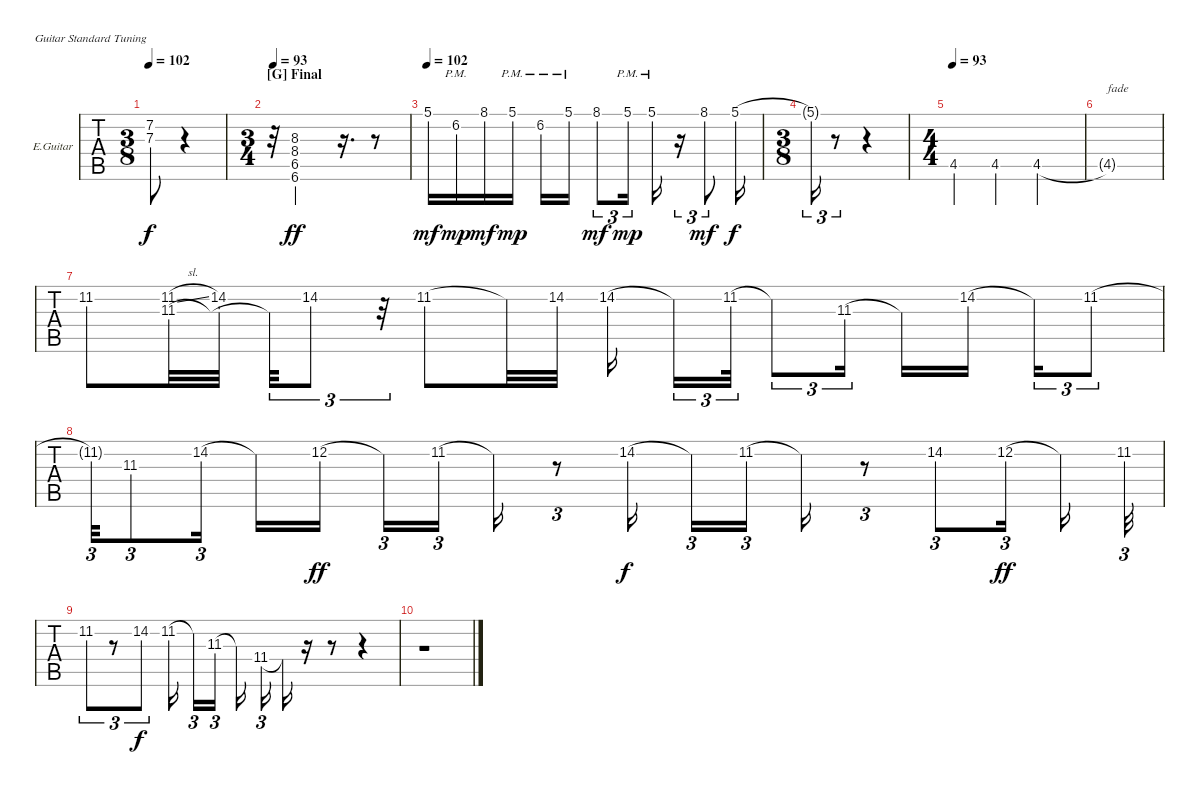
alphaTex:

\defaultSystemsLayout 4
\bracketExtendMode nobrackets
\firstSystemTrackNameOrientation horizontal
\otherSystemsTrackNameOrientation horizontal
\track ("Overdriven Guitar" "E.Guitar") {instrument overdrivenguitar}
\staff {tabs}
\tuning (E4 B3 G3 D3 A2 E2)
\ts (3 8)
\beaming (8 3)
\tempo 102
\clef g2
\ks c
(7.2{acc #} 7.3).8{dy f} r.4 |
\ts (3 4)
\beaming (8 2 2 2)
\section ("G" "Final")
\tempo (93 0.00625)
r.32 (6.6{acc #} 6.5{acc #} 8.4{acc #} 8.3{acc #}).2{dy ff} r.16{d} r.8 |
\tempo 102
5.1.16{dy mf} 6.2{pm}.16{dy mp} 8.1.16{dy mf} 5.1{pm}.16{dy mp} 6.2{pm}.16 5.1{pm}.16 8.1.8{tu (3 2) dy mf} 5.1{pm}.16{tu (3 2) dy mp} 5.1{pm}.16 r.16{tu (3 2)} 8.1.8{tu (3 2) dy mf} 5.1.16{dy f} |
\ts (3 8)
\beaming (8 3)
5.1{t}.16{tu (3 2)} r.8{tu (3 2)} r.4 |
\ts (4 4)
\beaming (8 2 2 2 2)
\tempo 93
4.5{acc #}.4 4.5{acc #}.4 4.5{acc #}.2 |
4.5{t acc #}.1{txt "fade"} |
\scale
0.915986 11.2{acc #}.8 (11.2{sl acc #} 11.3{acc #}).32 (14.2{acc #} 11.3{t acc #}).32 11.3{t acc #}.32{tu (3 2)} 14.2{acc #}.8{tu (3 2)} r.32{tu (3 2)} 11.2{acc #}.8 11.2{t acc #}.32 14.2{acc #}.32 14.2{acc #}.16 14.2{t acc #}.16{tu (3 2)} 11.2{acc #}.32{tu (3 2)} 11.2{t acc #}.8{tu (3 2)} 11.3{acc #}.16{tu (3 2)} 11.3{t acc #}.16 14.2{acc #}.16 14.2{t acc #}.16{tu (3 2)} 11.2{acc #}.8{tu (3 2)} |
\scale
0.606545 11.2{t acc #}.32{tu (3 2)} 11.3{acc #}.8{tu (3 2)} 14.2{acc #}.16{tu (3 2)} 14.2{t acc #}.16 12.2.16{dy ff} 12.2{t}.16{tu (3 2)} 11.2{acc #}.16{tu (3 2)} 11.2{t acc #}.16 r.8{tu (3 2)} 14.2{acc #}.16{dy f} 14.2{t acc #}.16{tu (3 2)} 11.2{acc #}.16{tu (3 2)} 11.2{t acc #}.16 r.8{tu (3 2)} 14.2{acc #}.8{tu (3 2)} 12.2.16{tu (3 2) dy ff} 12.2{t}.16 11.2{acc #}.32{tu (3 2)} |
\scale
2.11362 11.2{acc #}.8{tu (3 2)} r.8{tu (3 2)} 14.2{acc #}.8{tu (3 2) dy f} 11.2{acc #}.16 11.2{t acc #}.16{tu (3 2)} 11.3{acc #}.16{tu (3 2)} 11.3{t acc #}.16 11.4{acc #}.16{tu (3 2)} 11.4{t acc #}.16 r.16 r.8 r.4 |
\scale
0.363847 r.1
